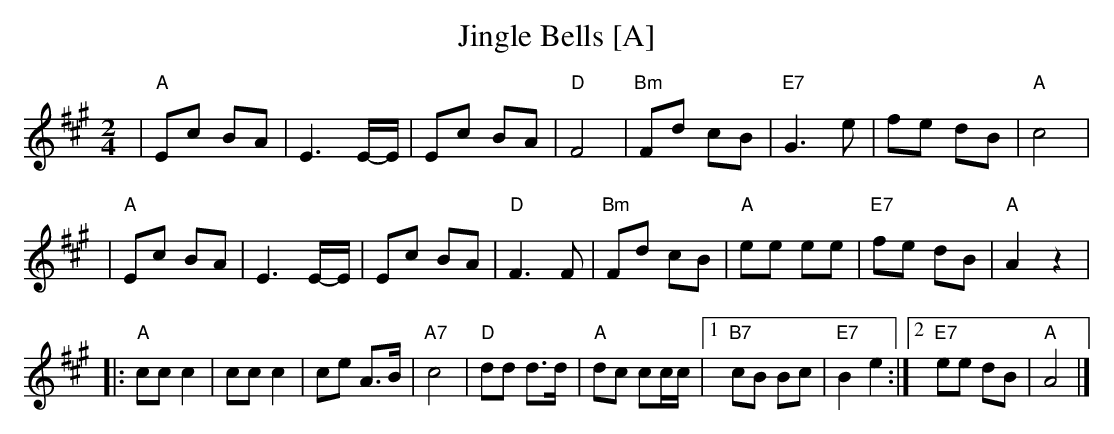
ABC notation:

X:1
T: Jingle Bells [A]
M: 2/4
L: 1/8
K: A
| "A"Ec BA | E3 E/-E/ | Ec BA | "D"F4 | "Bm"Fd cB | "E7"G3 e | fe dB | "A"c4 |
| "A"Ec BA | E3 E/-E/ | Ec BA | "D"F3 F | "Bm"Fd cB | "A"ee ee | "E7"fe dB | "A"A2 z2 |
|: "A"cc c2 | cc c2 | ce A>B | "A7"c4 | "D"dd d>d | "A"dc cc/c/ |1 "B7"cB Bc | "E7"B2 e2 :|2 "E7"ee dB | "A"A4 |]
